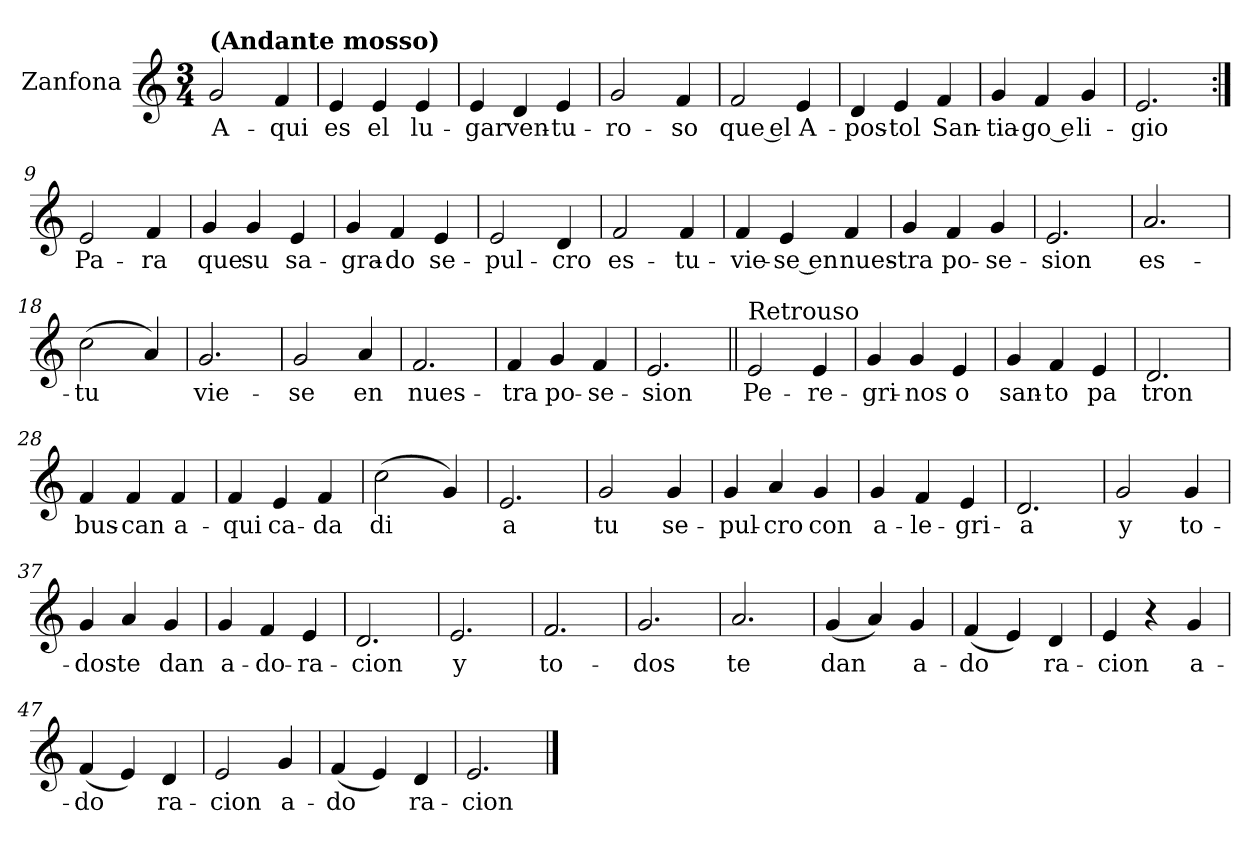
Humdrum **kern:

**kern	**text
*part1	*part1
*staff1	*staff1
*I"Zanfona	*
*clefG2	*
*k[]	*
*M3/4	*
*MM96	*
=1	=1
!LO:TX:a:B:t=(Andante mosso)	!
2g/	A-
4f/	-qui
=2	=2
4e/	es
4e/	el
4e/	lu-
=3	=3
4e/	-gar
4d/	ven-
4e/	-tu-
=4	=4
2g/	-ro-
4f/	-so
=5	=5
2f/	que el
4e/	A-
=6	=6
4d/	-pos-
4e/	-tol
4f/	San-
=7	=7
4g/	-tia-
4f/	go e
4g/	-li-
=8	=8
2.e/	-gio
=9:|!	=9:|!
2e/	Pa-
4f/	-ra
!!LO:LB:g=z
=10	=10
4g/	que
4g/	su
4e/	sa-
=11	=11
4g/	-gra-
4f/	-do
4e/	se-
=12	=12
2e/	-pul-
4d/	-cro
=13	=13
2f/	es-
4f/	-tu-
=14	=14
4f/	-vie-
4e/	se en
4f/	nues-
=15	=15
4g/	-tra
4f/	po-
4g/	-se-
=16	=16
2.e/	-sion
=17	=17
2.a/	es-
=18	=18
(2cc\	-tu
4a/)	.
=19	=19
2.g/	vie-
!!LO:LB:g=z
=20	=20
2g/	-se
4a/	en
=21	=21
2.f/	nues-
=22	=22
4f/	-tra
4g/	po-
4f/	-se-
=23	=23
2.e/	-sion
=24||	=24||
!LO:TX:a:t=Retrouso	!
2e/	Pe-
4e/	-re-
=25	=25
4g/	-gri-
4g/	-nos
4e/	o
=26	=26
4g/	san-
4f/	-to
4e/	pa
=27	=27
2.d/	tron
=28	=28
4f/	bus-
4f/	-can
4f/	a-
=29	=29
4f/	-qui
4e/	ca-
4f/	-da
!!LO:LB:g=z
=30	=30
(2cc\	di
4g/)	.
=31	=31
2.e/	a
=32	=32
2g/	tu
4g/	se-
=33	=33
4g/	-pul-
4a/	-cro
4g/	con
=34	=34
4g/	a-
4f/	-le-
4e/	-gri-
=35	=35
2.d/	-a
=36	=36
2g/	y
4g/	to-
=37	=37
4g/	-dos
4a/	te
4g/	dan
=38	=38
4g/	a-
4f/	-do-
4e/	-ra-
=39	=39
2.d/	-cion
=40	=40
2.e/	y
!!LO:LB:g=z
=41	=41
2.f/	to-
=42	=42
2.g/	-dos
=43	=43
2.a/	te
=44	=44
(4g/	dan
4a/)	.
4g/	a-
=45	=45
(4f/	-do
4e/)	.
4d/	ra-
=46	=46
4e/	-cion
4r	.
4g/	a-
=47	=47
(4f/	-do
4e/)	.
4d/	ra-
=48	=48
2e/	-cion
4g/	a-
=49	=49
(4f/	-do
4e/)	.
4d/	ra-
=50	=50
2.e/	-cion
==	==
*-	*-
